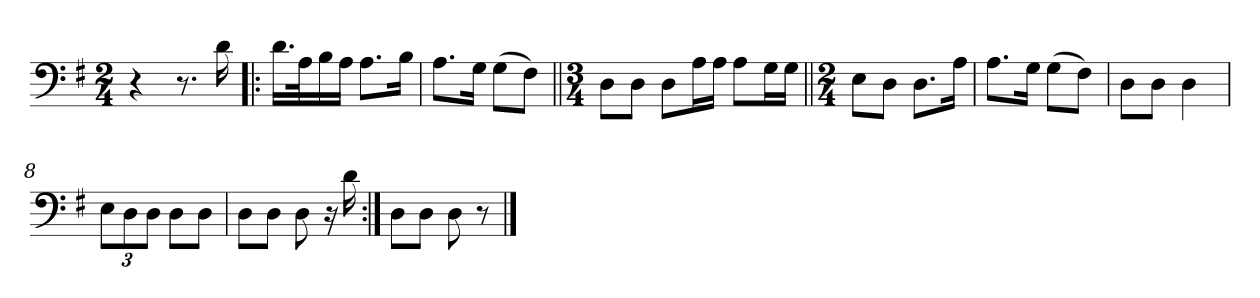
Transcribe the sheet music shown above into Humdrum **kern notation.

**kern
*part1
*staff1
*clefF4
*k[f#]
*M2/4
=1
4r
8.r
16d\
=2!|:
16.d\LL
32A\K
16B\
16A\JJ
8.A\L
16B\Jk
=3
8.A\L
16G\Jk
(8G\L
8F#\J)
=4||
*M3/4
8D\L
8D\J
8D\L
16A\L
16A\JJ
8A\L
16G\L
16G\JJ
=5||
*M2/4
8E\L
8D\J
8.D\L
16A\Jk
=6
8.A\L
16G\Jk
(8G\L
8F#\J)
=7
8D\L
8D\J
4D\
=8
12E\L
12D\
12D\J
8D\L
8D\J
=9
8D\L
8D\J
8D\
16r
16d\
=10:|!
8D\L
8D\J
8D\
8r
==
*-
